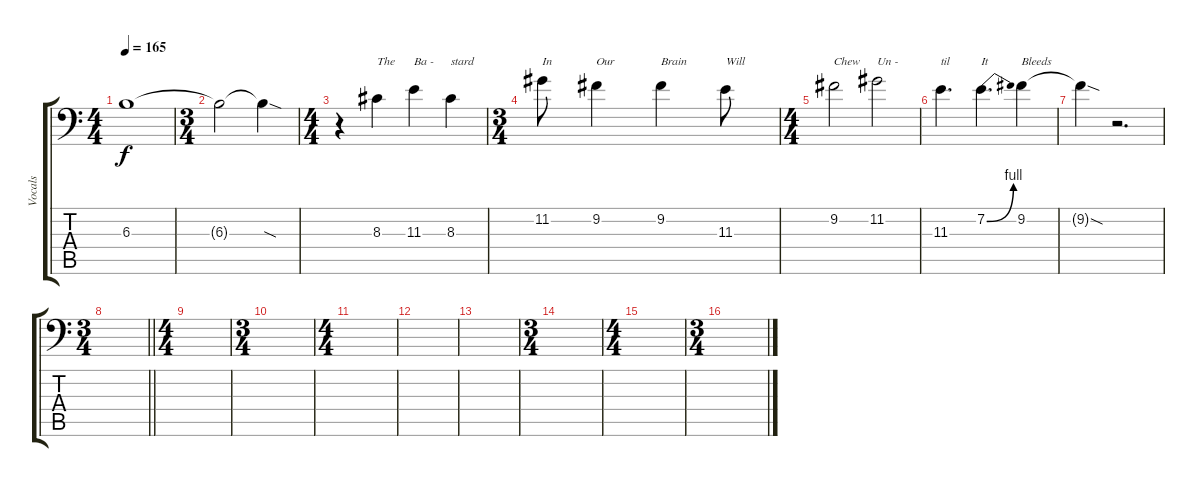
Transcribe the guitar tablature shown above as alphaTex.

\track ("Vocals" "Vocals") {instrument bassoon}
\staff {score tabs}
\tuning (D4 A3 F3 C3 G2 A1) {hide}
\ts (4 4)
\tempo 165
\clef f4
\ks c
6.3{t}.1{dy f} |
\ts (3 4)
6.3{t}.2 6.3{sod t}.4 |
\ts (4 4)
r.4 8.3.4{txt "The"} 11.3.4{txt "Ba - "} 8.3.4{txt "stard"} |
\ts (3 4)
11.2.8{txt "In "} 9.2.4{txt "Our"} 9.2.4{txt "Brain"} 11.3.8{txt "Will"} |
\ts (4 4)
9.2.2{txt "Chew"} 11.2.2{txt "Un - "} |
11.3.4{d txt "til"} 7.2{be (bend 0 0 60 4)}.4{d txt "It"} 9.2.4{txt "Bleeds"} |
9.2{sod t}.4 r.2{d} |
\ts (3 4)
\barLineRight lightlight
|
\ts (4 4)
\section ("" "")
|
\ts (3 4)
|
\ts (4 4)
|
|
|
\ts (3 4)
|
\ts (4 4)
|
\ts (3 4)
